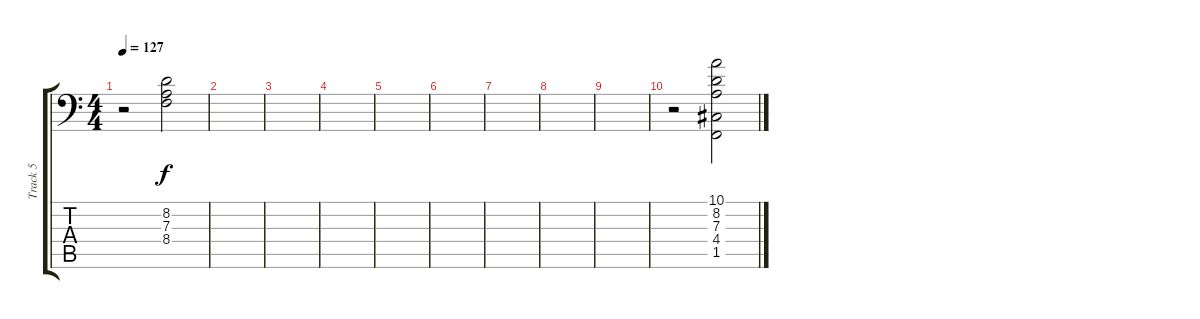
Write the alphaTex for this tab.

\track ("Track 5" "Track 5") {instrument ocarina}
\staff {score tabs}
\tuning (B3 Gb3 D3 A2 E2 A1) {hide}
\ts (4 4)
\tempo 127
\clef f4
\ks c
r.2{dy f instrument reversecymbal} (8.2 7.3 8.4).2 |
|
|
|
|
|
|
|
|
r.2 (10.1 8.2 7.3 4.4 1.5).2
